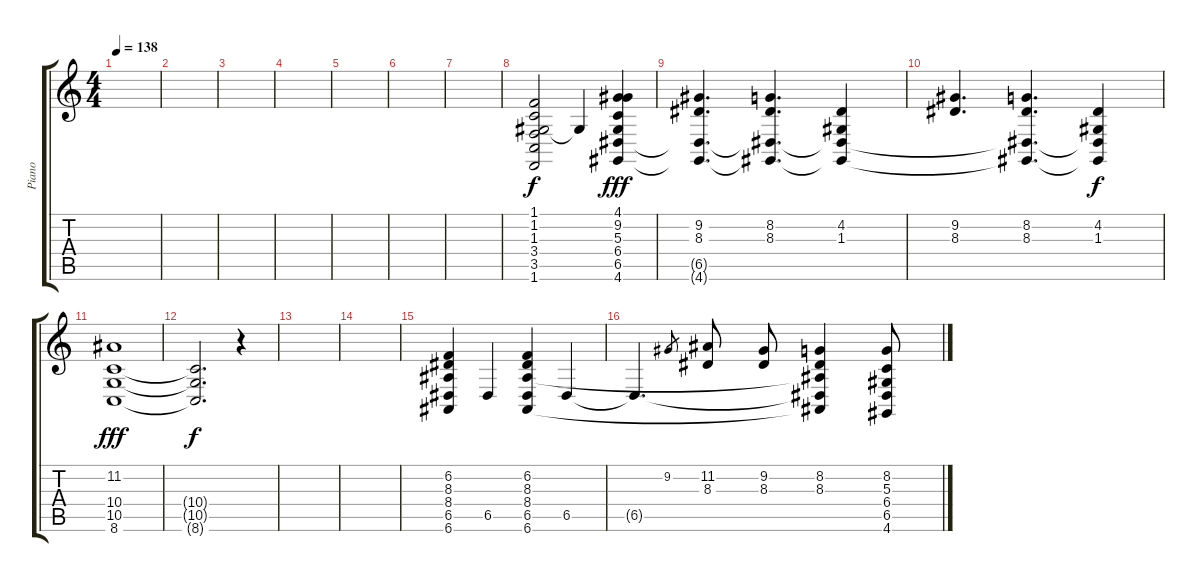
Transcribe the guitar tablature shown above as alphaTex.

\track ("Piano" "Piano") {instrument acousticgrandpiano}
\staff {score tabs}
\tuning (E4 B3 G3 D3 A2 E2) {hide}
\ts (4 4)
\tempo 138
\clef g2
\ks c
|
|
|
|
|
|
|
(1.1 1.2 1.3 3.4 3.5 1.6).2 1.3{t}.4 (4.1 9.2 5.3 6.4 6.5 4.6).4{dy fff} |
(9.2 8.3 6.5{t} 4.6{t}).4{d} (8.2 8.3 6.5{t} 4.6{t}).4{d} (4.2 1.3 6.5{t} 4.6{t}).4 |
(9.2 8.3).4{d} (8.2 8.3 6.5{t} 4.6{t}).4{d} (4.2 1.3 6.5{t} 4.6{t}).4{dy f} |
(11.2 10.4 10.5 8.6).1{dy fff} |
(10.4{t} 10.5{t} 8.6{t}).2{d dy f} r.4 |
|
|
(6.2 8.3 8.4 6.5 6.6).4 6.5.4 (6.2 8.3 8.4 6.5 6.6).4 6.5.4 |
6.5{t}.4{d} 9.2.8{gr} (11.2 8.3).8 (9.2 8.3).8 (8.2 8.3 8.4{t} 6.5{t} 6.6{t}).4 (8.2 5.3 6.4 6.5 4.6).8
